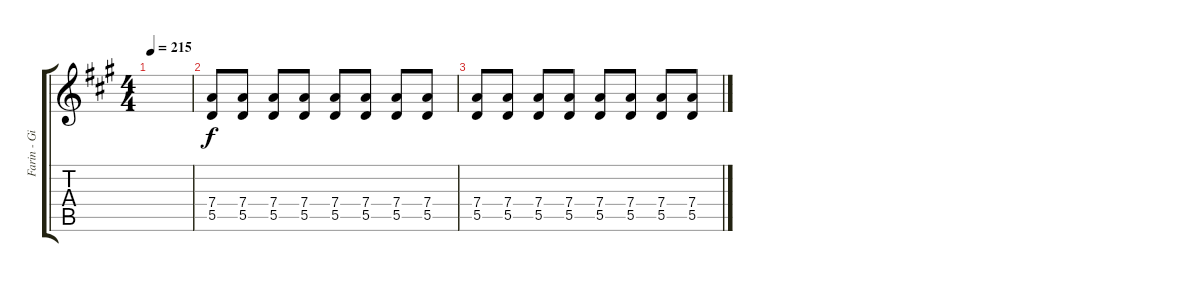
\track ("Farin - Gitarre (Verzerrt) 2" "Farin - Gi") {instrument overdrivenguitar}
\staff {score tabs}
\tuning (E4 B3 G3 D3 A2 E2) {hide}
\ts (4 4)
\tempo 215
\clef g2
\ks a
|
(7.4 5.5).8 (7.4 5.5).8 (7.4 5.5).8 (7.4 5.5).8 (7.4 5.5).8 (7.4 5.5).8 (7.4 5.5).8 (7.4 5.5).8 |
(7.4 5.5).8 (7.4 5.5).8 (7.4 5.5).8 (7.4 5.5).8 (7.4 5.5).8 (7.4 5.5).8 (7.4 5.5).8 (7.4 5.5).8
